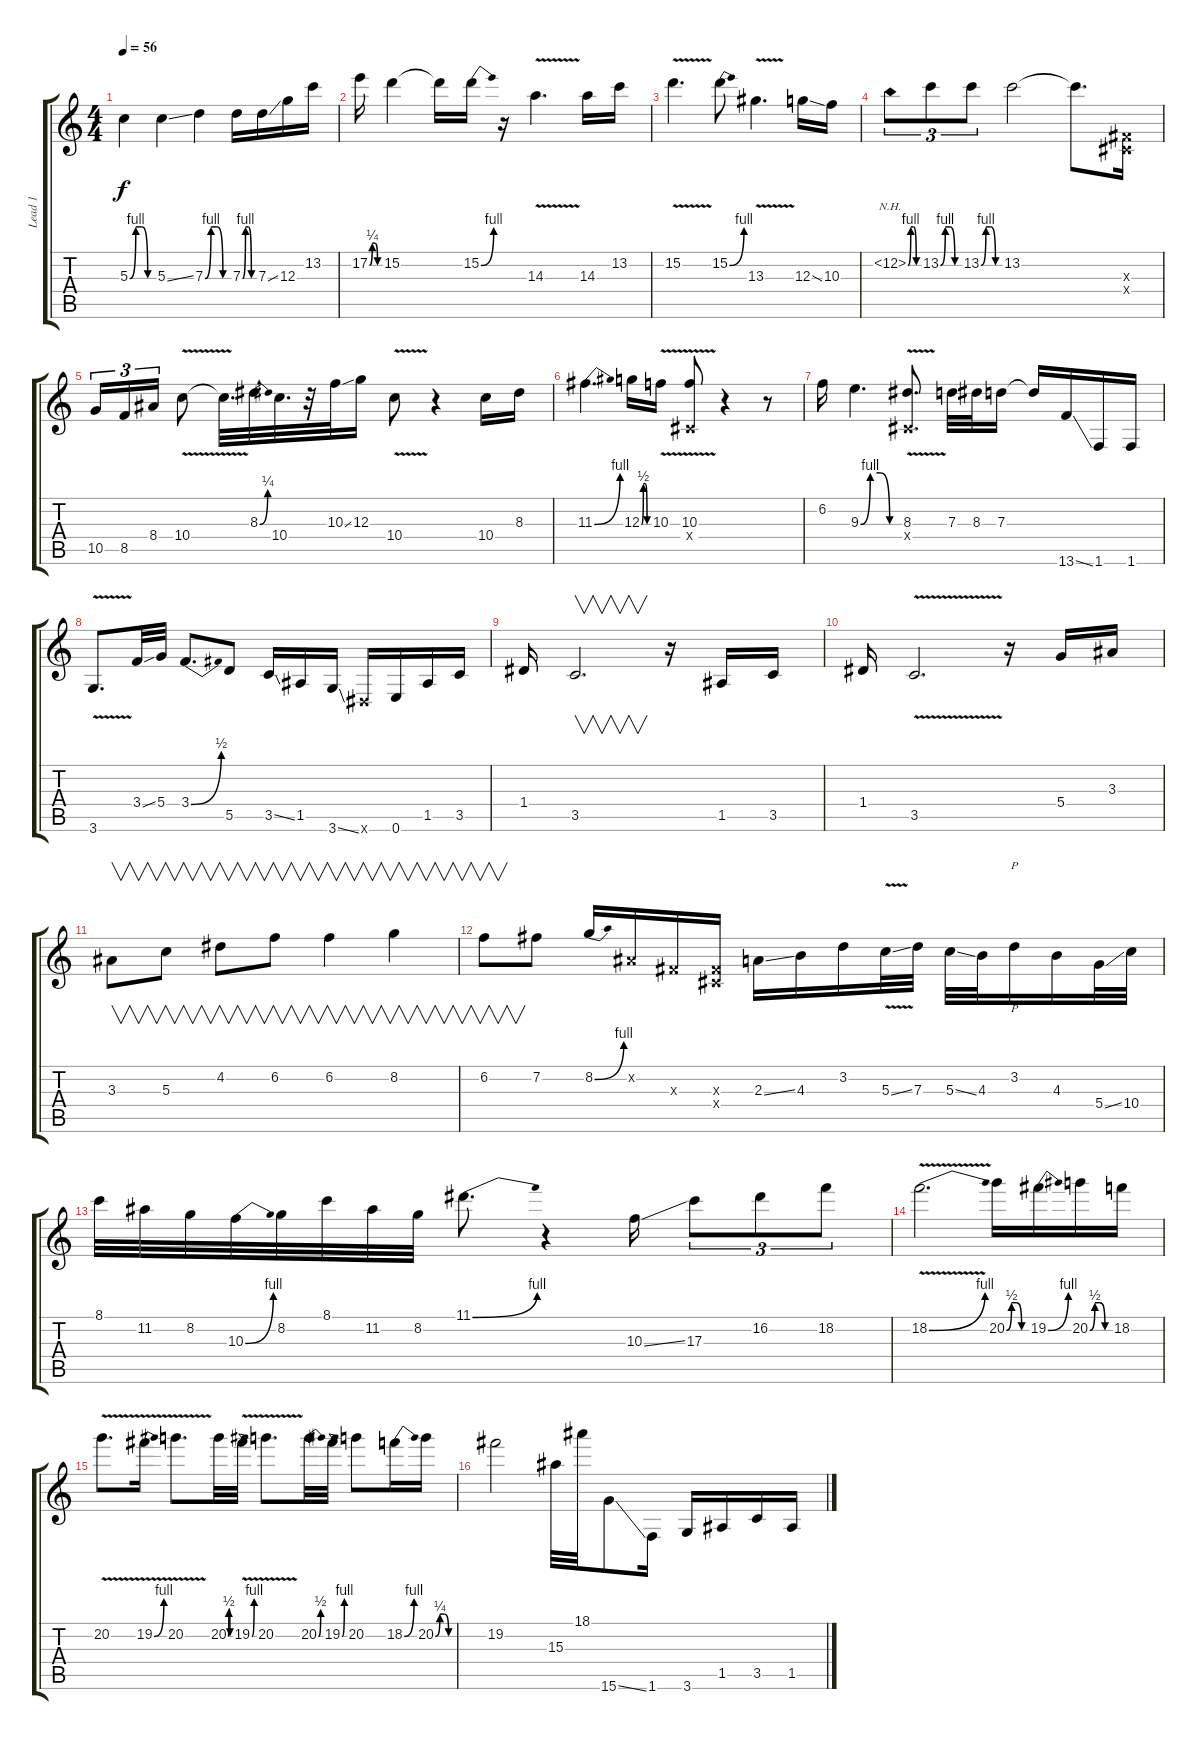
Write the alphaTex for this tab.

\track ("Lead 1" "Lead 1") {instrument overdrivenguitar}
\staff {score tabs}
\tuning (E4 B3 G3 D3 A2 E2) {hide}
\ts (4 4)
\tempo 56
\clef g2
\ks c
5.3{be (custom 0 0 15 4 30 4 45 0 60 0)}.4{dy f} 5.3{ss}.4 7.3{be (custom 0 0 15 4 30 4 45 0 60 0)}.4 7.3{be (custom 0 0 15 4 30 4 45 0 60 0)}.16 7.3{ss}.16 12.3.16 13.2.16 |
17.2{be (custom 0 0 15 1 30 1 45 0 60 0)}.16 15.2.4 15.2{t}.16 15.2{be (bend 0 0 60 4)}.16 r.16 14.3{v}.4{d} 14.3.16 13.2.16 |
15.2{v}.4{d} 15.2{be (bend 0 0 60 4)}.8 13.3{v}.4{d} 12.3{ss}.16 10.3.16 |
13.2{be (custom 0 0 15 4 30 4 45 0 60 0) nh}.8{tu (3 2)} 13.2{be (custom 0 0 15 4 30 4 45 0 60 0)}.8{tu (3 2)} 13.2{be (custom 0 0 15 4 30 4 45 0 60 0)}.8{tu (3 2)} 13.2.2 13.2{t}.8{d} (-1.3{x} -1.4{x}).16 |
10.5.16{tu (3 2)} 8.5.16{tu (3 2)} 8.4.16{tu (3 2)} 10.4{v}.8 10.4{t}.32{d} 8.3{be (bend 0 0 60 1)}.32 10.4.32{d} r.32 10.3{ss}.32 12.3.16 10.4{v}.8 r.4 10.4.16 8.3.16 |
11.3{be (bend 0 0 60 4)}.4{d} 12.3{be (custom 0 0 15 2 30 2 45 0 60 0)}.16 10.3{v}.16 (10.3{v} -1.4{v x}).8 r.4 r.8 |
6.2.16 9.3{be (custom 0 0 15 4 30 4 45 0 60 0)}.4{d} (8.3{v} -1.4{v x}).8{d} 7.3.32 8.3.32 7.3.16 7.3{t}.16 13.6{ss}.16 1.6.16 1.6.16 |
3.6{v}.8{d} 3.4{ss}.32 5.4.32 3.4{be (bend 0 0 60 2)}.8{d} 5.5.8 3.5{ss}.16 1.5.16 3.6{ss}.16 -1.6{x}.16 0.6.16 1.5.16 3.5.16 |
1.4.16 3.5.2{v d} r.16 1.5.16 3.5.16 |
1.4.16 3.5{v}.2{d} r.16 5.4.16 3.3.16 |
3.3.8{v} 5.3.8{v} 4.2.8{v} 6.2.8{v} 6.2.4{v} 8.2.4{v} |
6.2.8{v} 7.2.8 8.2{be (bend 0 0 60 4)}.16 -1.2{x}.16 -1.3{x}.16 (-1.3{x} -1.4{x}).16 2.3{ss}.16 4.3.16 3.2.16 5.3{v ss}.32 7.3.32 5.3{ss}.32 4.3.32 3.2.16{p} 4.3.16 5.4{ss}.32 10.4.32 |
8.1.32 11.2.32 8.2.32 10.3{be (bend 0 0 60 4)}.32 8.2.32 8.1.32 11.2.32 8.2.32 11.1{be (bend 0 0 60 4)}.8{d} r.4 10.3{ss}.16 17.3.8{tu (3 2)} 16.2.8{tu (3 2)} 18.2.8{tu (3 2)} |
18.2{be (bend 0 0 60 4) v}.2{d} 20.2{be (custom 0 0 15 2 30 2 45 0 60 0)}.16 19.2{be (bend 0 0 60 4)}.16 20.2{be (custom 0 0 15 2 30 2 45 0 60 0)}.16 18.2.16 |
20.2{v}.8{d} 19.2{be (bend 0 0 60 4) v}.16 20.2{v}.8{d} 20.2{be (custom 0 0 15 2 30 2 45 0 60 0)}.32 19.2{be (bend 0 0 60 4) v}.32 20.2{v}.8{d} 20.2{be (bend 0 0 60 2)}.32 19.2{be (bend 0 0 60 4)}.32 20.2.8 18.2{be (bend 0 0 60 4)}.16 20.2{be (custom 0 0 15 1 30 1 45 0 60 0)}.16 |
19.2.2 15.3.32 18.1.32 15.6{ss}.8 1.6.16 3.6.16 1.5.16 3.5.16 1.5.16
